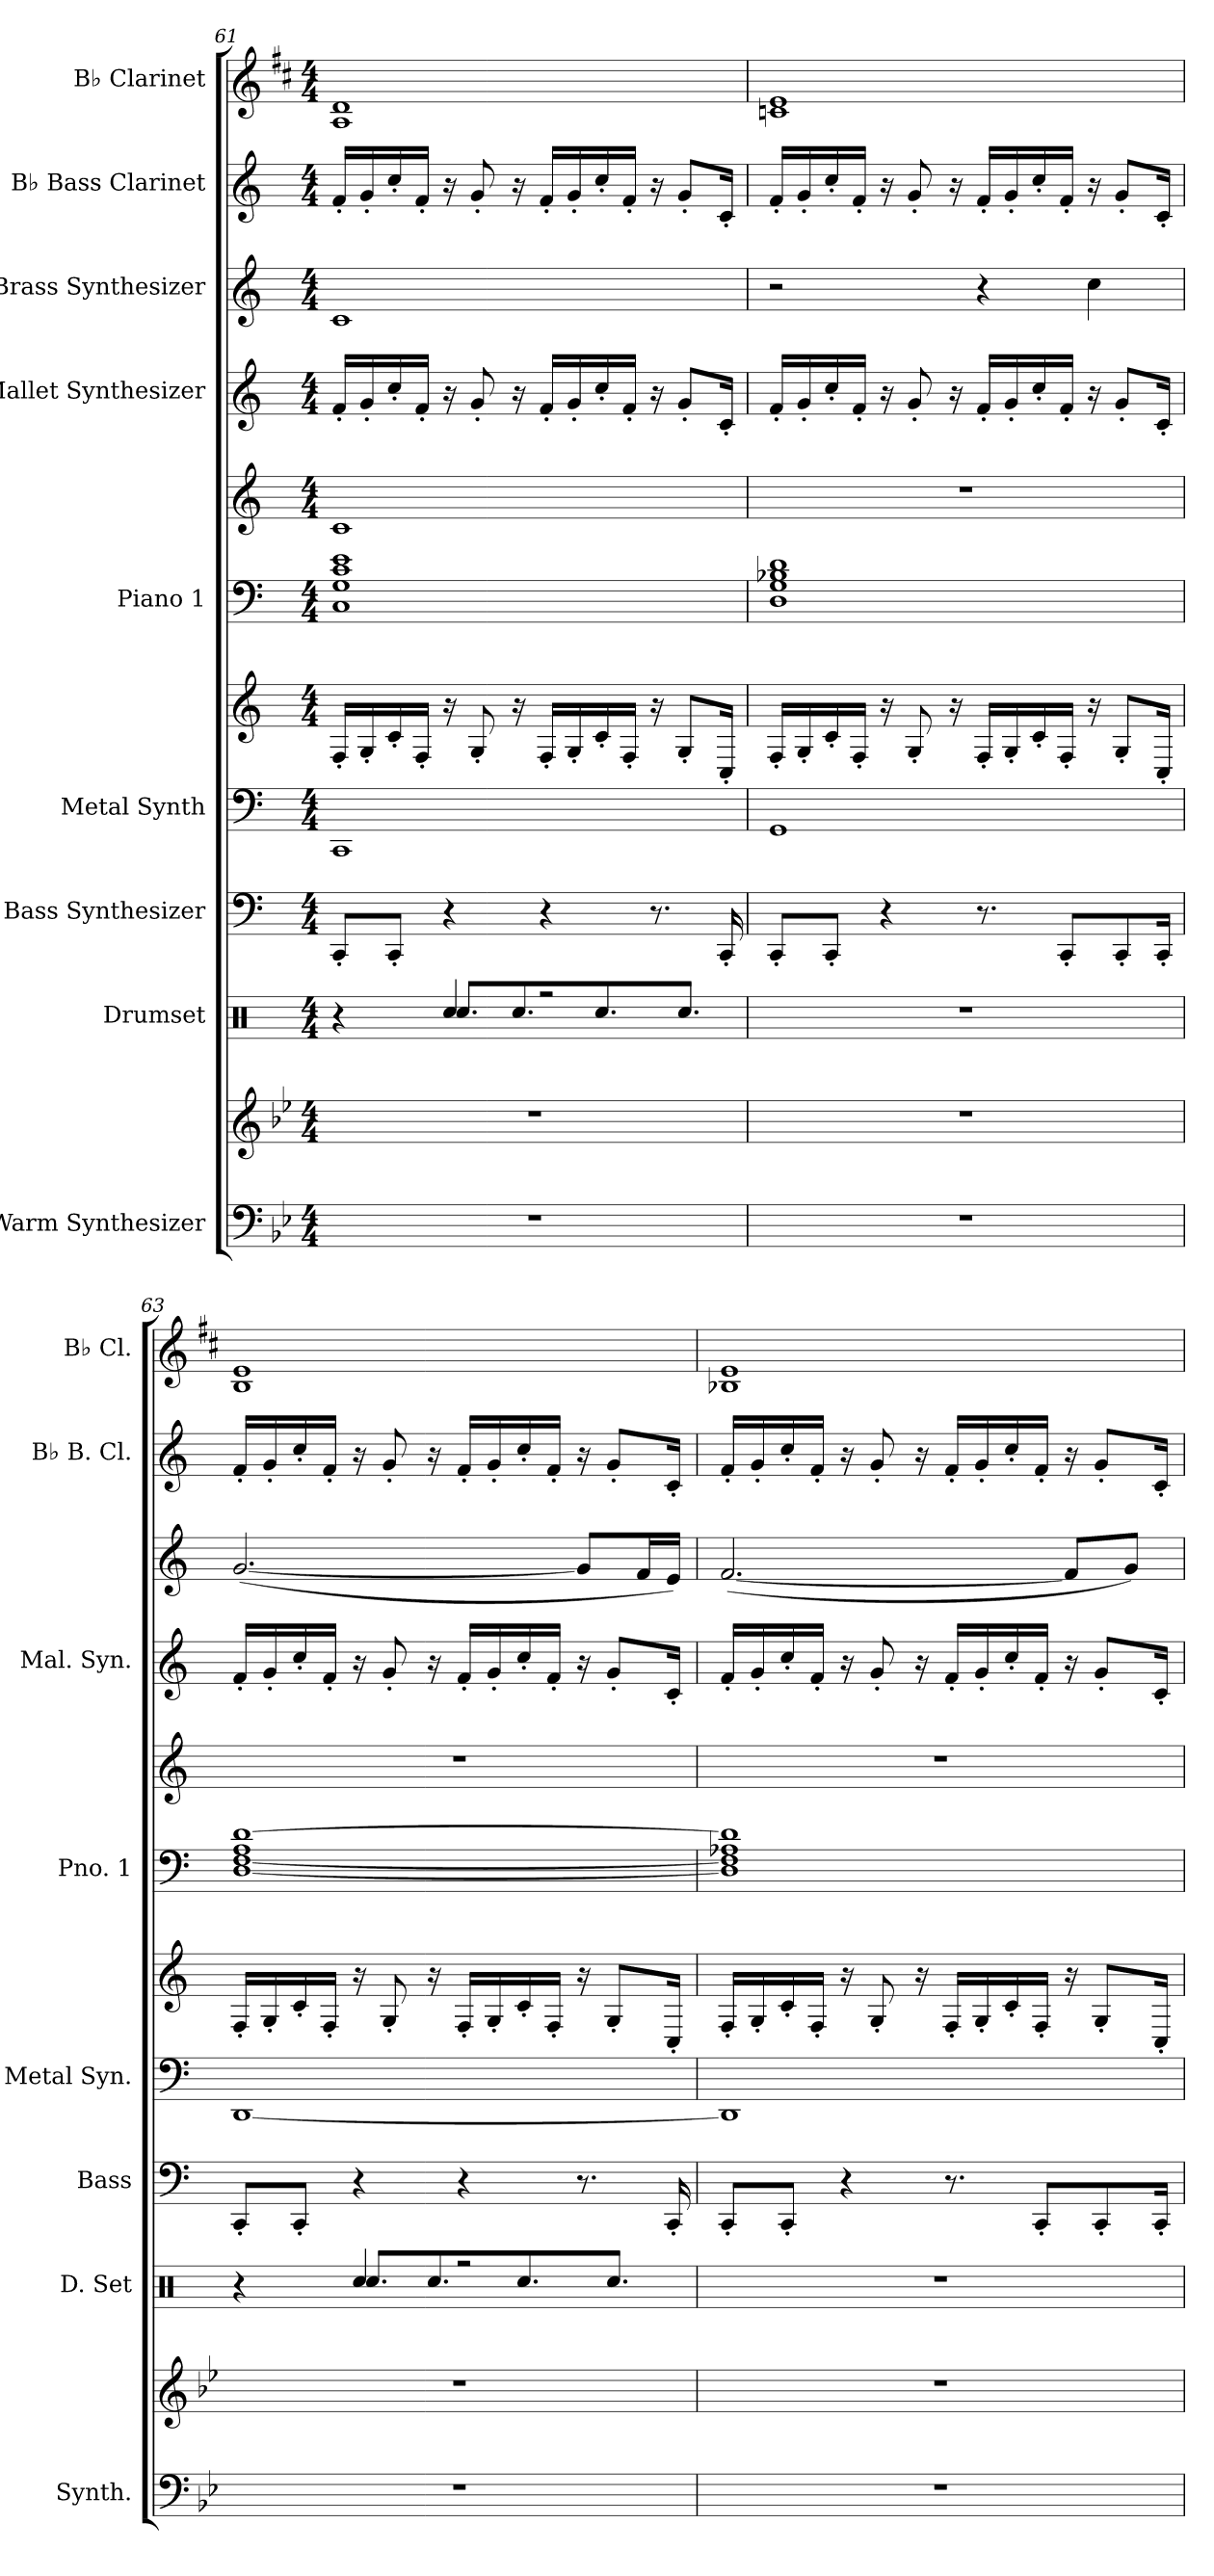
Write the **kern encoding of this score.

**kern	**kern	**kern	**kern	**kern	**kern	**kern	**kern	**kern	**kern	**kern	**kern
*part9	*part9	*part8	*part7	*part6	*part6	*part5	*part5	*part4	*part3	*part2	*part1
*staff12	*staff11	*staff10	*staff9	*staff8	*staff7	*staff6	*staff5	*staff4	*staff3	*staff2	*staff1
*I"Warm Synthesizer	*	*I"Drumset	*I"Bass Synthesizer	*I"Metal Synth	*	*I"Piano 1	*	*I"Mallet Synthesizer	*I"Brass Synthesizer	*I"B♭ Bass Clarinet	*I"B♭ Clarinet
*I'Synth.	*	*I'D. Set	*I'Bass	*I'Metal Syn.	*	*I'Pno. 1	*	*I'Mal. Syn.	*	*I'B♭ B. Cl.	*I'B♭ Cl.
*clefF4	*clefG2	*clefX	*clefF4	*clefF4	*clefG2	*clefF4	*clefG2	*clefG2	*clefG2	*clefG2	*clefG2
*	*	*	*	*	*	*	*	*	*	*ITrd8c14	*ITrd1c2
*k[b-e-]	*k[b-e-]	*k[]	*k[]	*k[]	*k[]	*k[]	*k[]	*k[]	*k[]	*k[]	*k[]
*M4/4	*M4/4	*M4/4	*M4/4	*M4/4	*M4/4	*M4/4	*M4/4	*M4/4	*M4/4	*M4/4	*M4/4
=61	=61	=61	=61	=61	=61	=61	=61	=61	=61	=61	=61
*	*	*^	*	*	*	*	*	*	*	*	*
1r	1r	4r	4ryy	8CC'/L	1CC	16F'/LL	1C 1G 1c 1e	1c	16f'/LL	1c	16F'/LL	1G 1c
.	.	.	.	.	.	16G'/	.	.	16g'/	.	16G'/	.
.	.	.	.	8CC'/J	.	16c'/	.	.	16cc'/	.	16c'/	.
.	.	.	.	.	.	16F'/JJ	.	.	16f'/JJ	.	16F'/JJ	.
.	.	4Rcc/	8.Rcc/L	4r	.	16r	.	.	16r	.	16r	.
.	.	.	.	.	.	8G'/	.	.	8g'/	.	8G'/	.
.	.	.	8.Rcc/	.	.	16r	.	.	16r	.	16r	.
.	.	2r	.	4r	.	16F'/LL	.	.	16f'/LL	.	16F'/LL	.
.	.	.	.	.	.	16G'/	.	.	16g'/	.	16G'/	.
.	.	.	8.Rcc/	.	.	16c'/	.	.	16cc'/	.	16c'/	.
.	.	.	.	.	.	16F'/JJ	.	.	16f'/JJ	.	16F'/JJ	.
.	.	.	.	8.r	.	16r	.	.	16r	.	16r	.
.	.	.	8.Rcc/J	.	.	8G'/L	.	.	8g'/L	.	8G'/L	.
.	.	.	.	16CC'/	.	16C'/Jk	.	.	16c'/Jk	.	16C'/Jk	.
*	*	*v	*v	*	*	*	*	*	*	*	*	*
=62	=62	=62	=62	=62	=62	=62	=62	=62	=62	=62	=62
1r	1r	1r	8CC'/L	1GG	16F'/LL	1D 1G 1B-X 1d	1r	16f'/LL	2r	16F'/LL	1B-X 1d
.	.	.	.	.	16G'/	.	.	16g'/	.	16G'/	.
.	.	.	8CC'/J	.	16c'/	.	.	16cc'/	.	16c'/	.
.	.	.	.	.	16F'/JJ	.	.	16f'/JJ	.	16F'/JJ	.
.	.	.	4r	.	16r	.	.	16r	.	16r	.
.	.	.	.	.	8G'/	.	.	8g'/	.	8G'/	.
.	.	.	.	.	16r	.	.	16r	.	16r	.
.	.	.	8.r	.	16F'/LL	.	.	16f'/LL	4r	16F'/LL	.
.	.	.	.	.	16G'/	.	.	16g'/	.	16G'/	.
.	.	.	.	.	16c'/	.	.	16cc'/	.	16c'/	.
.	.	.	8CC'/L	.	16F'/JJ	.	.	16f'/JJ	.	16F'/JJ	.
.	.	.	.	.	16r	.	.	16r	4cc\	16r	.
.	.	.	8CC'/	.	8G'/L	.	.	8g'/L	.	8G'/L	.
.	.	.	16CC'/Jk	.	16C'/Jk	.	.	16c'/Jk	.	16C'/Jk	.
=63	=63	=63	=63	=63	=63	=63	=63	=63	=63	=63	=63
*	*	*^	*	*	*	*	*	*	*	*	*
1r	1r	4r	4ryy	8CC'/L	[1DD	16F'/LL	[1D [<1F 1A [1d	1r	16f'/LL	([2.g/	16F'/LL	1A 1d
.	.	.	.	.	.	16G'/	.	.	16g'/	.	16G'/	.
.	.	.	.	8CC'/J	.	16c'/	.	.	16cc'/	.	16c'/	.
.	.	.	.	.	.	16F'/JJ	.	.	16f'/JJ	.	16F'/JJ	.
.	.	4Rcc/	8.Rcc/L	4r	.	16r	.	.	16r	.	16r	.
.	.	.	.	.	.	8G'/	.	.	8g'/	.	8G'/	.
.	.	.	8.Rcc/	.	.	16r	.	.	16r	.	16r	.
.	.	2r	.	4r	.	16F'/LL	.	.	16f'/LL	.	16F'/LL	.
.	.	.	.	.	.	16G'/	.	.	16g'/	.	16G'/	.
.	.	.	8.Rcc/	.	.	16c'/	.	.	16cc'/	.	16c'/	.
.	.	.	.	.	.	16F'/JJ	.	.	16f'/JJ	.	16F'/JJ	.
.	.	.	.	8.r	.	16r	.	.	16r	8g/L]	16r	.
.	.	.	8.Rcc/J	.	.	8G'/L	.	.	8g'/L	.	8G'/L	.
.	.	.	.	.	.	.	.	.	.	16f/L	.	.
.	.	.	.	16CC'/	.	16C'/Jk	.	.	16c'/Jk	16e/JJ)	16C'/Jk	.
*	*	*v	*v	*	*	*	*	*	*	*	*	*
=64	=64	=64	=64	=64	=64	=64	=64	=64	=64	=64	=64
1r	1r	1r	8CC'/L	1DD]	16F'/LL	1D] 1F] 1A-X 1d]	1r	16f'/LL	([2.f/	16F'/LL	1A-X 1d
.	.	.	.	.	16G'/	.	.	16g'/	.	16G'/	.
.	.	.	8CC'/J	.	16c'/	.	.	16cc'/	.	16c'/	.
.	.	.	.	.	16F'/JJ	.	.	16f'/JJ	.	16F'/JJ	.
.	.	.	4r	.	16r	.	.	16r	.	16r	.
.	.	.	.	.	8G'/	.	.	8g'/	.	8G'/	.
.	.	.	.	.	16r	.	.	16r	.	16r	.
.	.	.	8.r	.	16F'/LL	.	.	16f'/LL	.	16F'/LL	.
.	.	.	.	.	16G'/	.	.	16g'/	.	16G'/	.
.	.	.	.	.	16c'/	.	.	16cc'/	.	16c'/	.
.	.	.	8CC'/L	.	16F'/JJ	.	.	16f'/JJ	.	16F'/JJ	.
.	.	.	.	.	16r	.	.	16r	8f/L]	16r	.
.	.	.	8CC'/	.	8G'/L	.	.	8g'/L	.	8G'/L	.
.	.	.	.	.	.	.	.	.	8g/J)	.	.
.	.	.	16CC'/Jk	.	16C'/Jk	.	.	16c'/Jk	.	16C'/Jk	.
=	=	=	=	=	=	=	=	=	=	=	=
*-	*-	*-	*-	*-	*-	*-	*-	*-	*-	*-	*-
